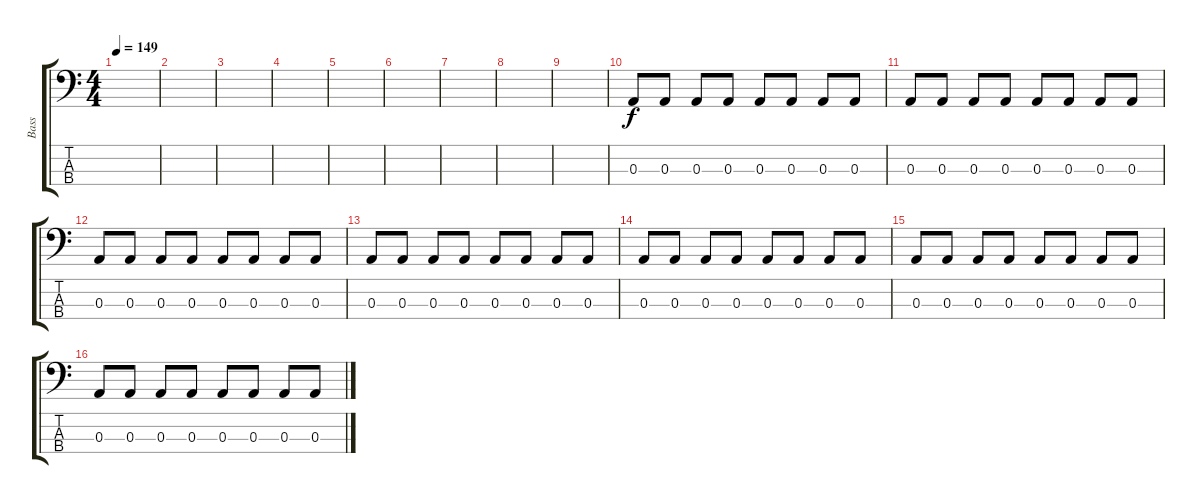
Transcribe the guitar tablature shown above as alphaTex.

\track ("Bass" "Bass") {instrument electricbasspick}
\staff {score tabs}
\tuning (G2 D2 A1 E1) {hide}
\ts (4 4)
\tempo 149
\clef f4
\ks c
|
|
|
|
|
|
|
|
|
0.3.8 0.3.8 0.3.8 0.3.8 0.3.8 0.3.8 0.3.8 0.3.8 |
0.3.8 0.3.8 0.3.8 0.3.8 0.3.8 0.3.8 0.3.8 0.3.8 |
0.3.8 0.3.8 0.3.8 0.3.8 0.3.8 0.3.8 0.3.8 0.3.8 |
0.3.8 0.3.8 0.3.8 0.3.8 0.3.8 0.3.8 0.3.8 0.3.8 |
0.3.8 0.3.8 0.3.8 0.3.8 0.3.8 0.3.8 0.3.8 0.3.8 |
0.3.8 0.3.8 0.3.8 0.3.8 0.3.8 0.3.8 0.3.8 0.3.8 |
0.3.8 0.3.8 0.3.8 0.3.8 0.3.8 0.3.8 0.3.8 0.3.8
